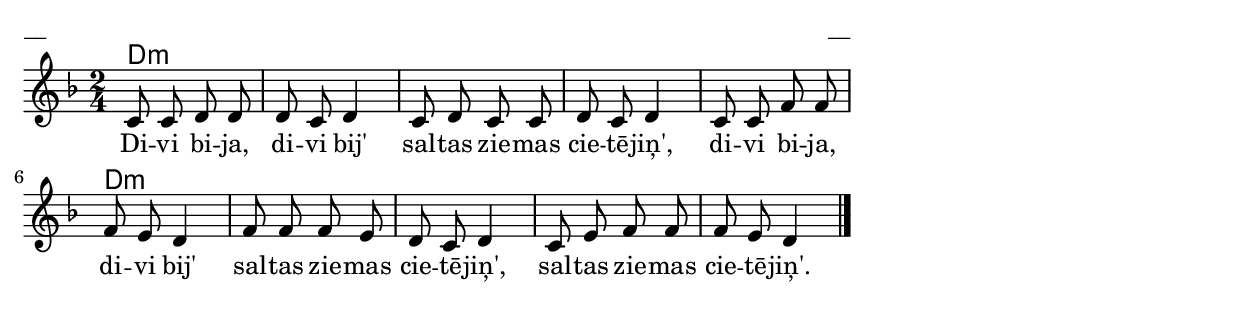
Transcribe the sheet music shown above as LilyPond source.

\version "2.13.16"
%\header {
%    title = " Divi bija, divi bija ",Laivas lapas,Ziema
%}
\paper {
line-width = 14\cm
left-margin = 0.4\cm
between-system-padding = 0.1\cm
between-system-space = 0.1\cm
}
\layout {
indent = #0
ragged-last = ##f
}


chordsA = \chordmode {
\time 2/4
d2:m | d2:m | d2:m | d2:m | d2:m | 
d2:m | d2:m | d2:m | d2:m | d2:m | 
}

voiceA = \relative c' {
\clef "treble"
\key d \minor
\time 2/4
%MS
c8 c d d |
d8 c d4 |
c8 d c c |
d8 c d4 |
%ME
c8 c f f |
f8 e d4 |
f8 f f e |
d8 c d4 |
c8 e f f |
f8 e d4 |
\bar "|."
}

lyricA = \lyricmode {
 Di -- vi bi -- ja, di -- vi bij' sal -- tas zie -- mas cie -- tē -- jiņ',
 di -- vi bi -- ja, di -- vi bij' sal -- tas zie -- mas cie -- tē -- jiņ', sal -- tas zie -- mas cie -- tē -- jiņ'.
} 

fullScore = <<
\new ChordNames { 
\set chordChanges = ##t
\chordsA 
}
\new Staff {
<<
\new Voice = "voiceA" { \oneVoice \autoBeamOff \voiceA }
\lyricsto "voiceA" \new Lyrics \lyricA
>>
}
>>

\score {
\fullScore
\header { piece = "__" opus = "__" }
}
\markup { \with-color #(x11-color 'white) \sans \smaller "__" }
\score {
\unfoldRepeats
\fullScore
\midi {
\context { \Staff \remove "Staff_performer" }
\context { \Voice \consists "Staff_performer" }
}
}


